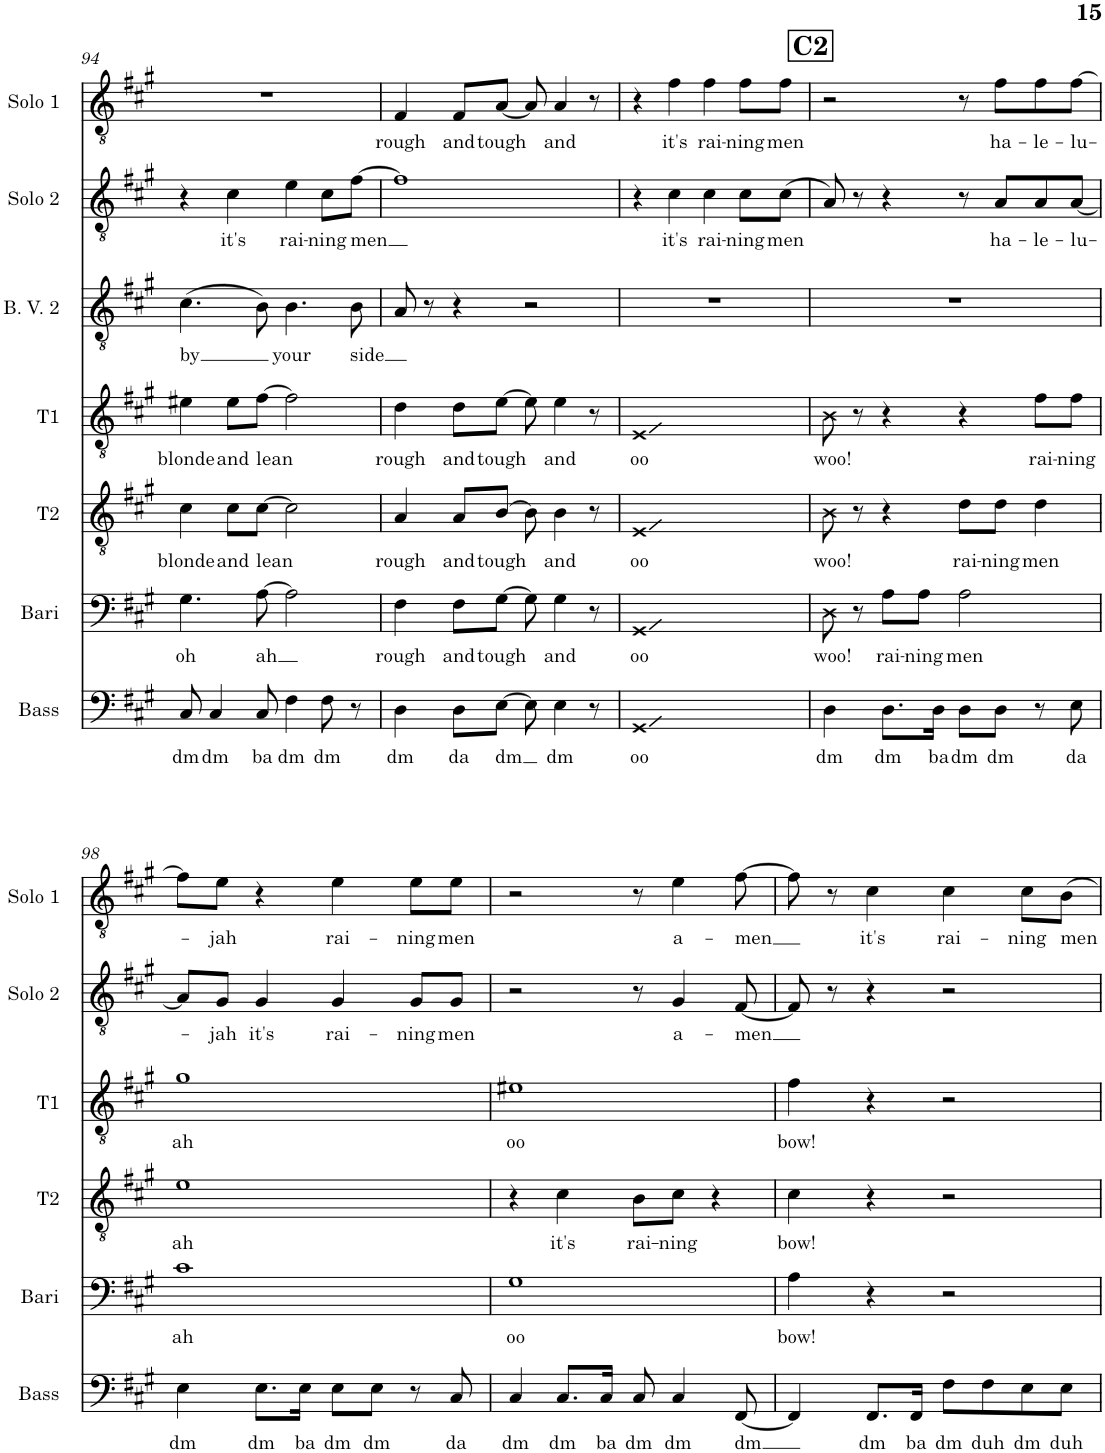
**kern	**text	**kern	**text	**kern	**text	**kern	**text	**kern	**text	**kern	**text	**kern	**text
*part7	*part7	*part6	*part6	*part5	*part5	*part4	*part4	*part3	*part3	*part2	*part2	*part1	*part1
*staff7	*staff7	*staff6	*staff6	*staff5	*staff5	*staff4	*staff4	*staff3	*staff3	*staff2	*staff2	*staff1	*staff1
*I"Bass	*	*I"Baritone	*	*I"Tenor 2	*	*I"Tenor 1	*	*I"Backing Vocals 2	*	*I"Solo 2	*	*I"Solo 1	*
*I'Bass	*	*I'Bari	*	*I'T2	*	*I'T1	*	*I'B. V. 2	*	*I'Solo 2	*	*I'Solo 1	*
!!LO:PB:g=z
*clefF4	*	*clefF4	*	*clefGv2	*	*clefGv2	*	*clefGv2	*	*clefGv2	*	*clefGv2	*
*k[f#c#g#]	*	*k[f#c#g#]	*	*k[f#c#g#]	*	*k[f#c#g#]	*	*k[f#c#g#]	*	*k[f#c#g#]	*	*k[f#c#g#]	*
*M4/4	*	*M4/4	*	*M4/4	*	*M4/4	*	*M4/4	*	*M4/4	*	*M4/4	*
=94	=94	=94	=94	=94	=94	=94	=94	=94	=94	=94	=94	=94	=94
!	!LO:LY:b	!	!LO:LY:b	!	!LO:LY:b	!	!LO:LY:b	!	!LO:LY:b	!	!	!	!
8C#/	dm	4.G#\	oh	4c#\	blonde	4e#X\	blonde	(4.c#\	by	4r	.	1r	.
!	!LO:LY:b	!	!	!	!	!	!	!	!	!	!	!	!
4C#/	dm	.	.	.	.	.	.	.	.	.	.	.	.
!	!	!	!	!	!LO:LY:b	!	!LO:LY:b	!	!	!	!LO:LY:b	!	!
.	.	.	.	8c#\L	and	8e#\L	and	.	.	4c#\	it's	.	.
!	!LO:LY:b	!	!LO:LY:b	!	!LO:LY:b	!	!LO:LY:b	!	!	!	!	!	!
8C#/	ba	[8A\	ah	[8c#\J	lean	[8f#\J	lean	8B\)	.	.	.	.	.
!	!LO:LY:b	!	!	!	!	!	!	!	!LO:LY:b	!	!LO:LY:b	!	!
4F#\	dm	2A\]	.	2c#\]	.	2f#\]	.	4.B\	-your	4e\	rai-	.	.
!	!LO:LY:b	!	!	!	!	!	!	!	!	!	!LO:LY:b	!	!
8F#\	dm	.	.	.	.	.	.	.	.	8c#\L	-ning	.	.
!	!	!	!	!	!	!	!	!	!LO:LY:b	!	!LO:LY:b	!	!
8r	.	.	.	.	.	.	.	8B\	side	[8f#\J	men	.	.
=95	=95	=95	=95	=95	=95	=95	=95	=95	=95	=95	=95	=95	=95
!	!LO:LY:b	!	!LO:LY:b	!	!LO:LY:b	!	!LO:LY:b	!	!	!	!	!	!LO:LY:b
4D\	dm	4F#\	rough	4A/	rough	4d\	rough	8A/	.	1f#]	.	4F#/	rough
.	.	.	.	.	.	.	.	8r	.	.	.	.	.
!	!LO:LY:b	!	!LO:LY:b	!	!LO:LY:b	!	!LO:LY:b	!	!	!	!	!	!LO:LY:b
8D\L	da	8F#\L	and	8A/L	and	8d\L	and	4r	.	.	.	8F#/L	and
!	!LO:LY:b	!	!LO:LY:b	!	!LO:LY:b	!	!LO:LY:b	!	!	!	!	!	!LO:LY:b
[8E\J	dm	[8G#\J	tough	[8B/J	tough	[8e\J	tough	.	.	.	.	[8A/J	tough
8E\]	.	8G#\]	.	8B\]	.	8e\]	.	2r	.	.	.	8A/]	.
!	!LO:LY:b	!	!LO:LY:b	!	!LO:LY:b	!	!LO:LY:b	!	!	!	!	!	!LO:LY:b
4E\	dm	4G#\	and	4B\	and	4e\	and	.	.	.	.	4A/	and
8r	.	8r	.	8r	.	8r	.	.	.	.	.	8r	.
=96	=96	=96	=96	=96	=96	=96	=96	=96	=96	=96	=96	=96	=96
!	!LO:LY:b	!	!LO:LY:b	!	!LO:LY:b	!	!LO:LY:b	!	!	!	!	!	!
1GG#	oo	1GG#	oo	1E	oo	1E	oo	1r	.	4r	.	4r	.
!	!	!	!	!	!	!	!	!	!	!	!LO:LY:b	!	!LO:LY:b
.	.	.	.	.	.	.	.	.	.	4c#\	it's	4f#\	it's
!	!	!	!	!	!	!	!	!	!	!	!LO:LY:b	!	!LO:LY:b
.	.	.	.	.	.	.	.	.	.	4c#\	rai-	4f#\	rai-
!	!	!	!	!	!	!	!	!	!	!	!LO:LY:b	!	!LO:LY:b
.	.	.	.	.	.	.	.	.	.	8c#\L	-ning	8f#\L	-ning
!	!	!	!	!	!	!	!	!	!	!	!LO:LY:b	!	!LO:LY:b
.	.	.	.	.	.	.	.	.	.	(8c#\J	men	8f#\J	men
!!LO:REH:place=s1:a:B:cj:fs=14:t=C2
=97	=97	=97	=97	=97	=97	=97	=97	=97	=97	=97	=97	=97	=97
!	!LO:LY:b	!	!LO:LY:b	!	!LO:LY:b	!	!LO:LY:b	!	!	!	!	!	!
4D\	dm	8D\	woo!	8B\	woo!	8B\	woo!	1r	.	8A/)	.	2r	.
.	.	8r	.	8r	.	8r	.	.	.	8r	.	.	.
!	!LO:LY:b	!	!LO:LY:b	!	!	!	!	!	!	!	!	!	!
8.D\L	dm	8A\L	rai-	4r	.	4r	.	.	.	4r	.	.	.
!	!	!	!LO:LY:b	!	!	!	!	!	!	!	!	!	!
.	.	8A\J	-ning	.	.	.	.	.	.	.	.	.	.
!	!LO:LY:b	!	!	!	!	!	!	!	!	!	!	!	!
16D\Jk	ba	.	.	.	.	.	.	.	.	.	.	.	.
!	!LO:LY:b	!	!LO:LY:b	!	!LO:LY:b	!	!	!	!	!	!	!	!
8D\L	dm	2A\	men	8d\L	rai-	4r	.	.	.	8r	.	8r	.
!	!LO:LY:b	!	!	!	!LO:LY:b	!	!	!	!	!	!LO:LY:b	!	!LO:LY:b
8D\J	dm	.	.	8d\J	-ning	.	.	.	.	8A/L	ha-	8f#\L	ha-
!	!	!	!	!	!LO:LY:b	!	!LO:LY:b	!	!	!	!LO:LY:b	!	!LO:LY:b
8r	.	.	.	4d\	men	8f#\L	rai-	.	.	8A/	-le-	8f#\	-le-
!	!LO:LY:b	!	!	!	!	!	!LO:LY:b	!	!	!	!LO:LY:b	!	!LO:LY:b
8E\	da	.	.	.	.	8f#\J	-ning	.	.	[8A/J	-lu-	[8f#\J	-lu-
!!LO:LB:g=z
=98	=98	=98	=98	=98	=98	=98	=98	=98	=98	=98	=98	=98	=98
!	!LO:LY:b	!	!LO:LY:b	!	!LO:LY:b	!	!LO:LY:b	!	!	!	!	!	!
4E\	dm	1c#	ah	1e	ah	1g#	ah	1r	.	8A/L]	.	8f#\L]	.
!	!	!	!	!	!	!	!	!	!	!	!LO:LY:b	!	!LO:LY:b
.	.	.	.	.	.	.	.	.	.	8G#/J	-jah	8e\J	-jah
!	!LO:LY:b	!	!	!	!	!	!	!	!	!	!LO:LY:b	!	!
8.E\L	dm	.	.	.	.	.	.	.	.	4G#/	it's	4r	.
!	!LO:LY:b	!	!	!	!	!	!	!	!	!	!	!	!
16E\Jk	ba	.	.	.	.	.	.	.	.	.	.	.	.
!	!LO:LY:b	!	!	!	!	!	!	!	!	!	!LO:LY:b	!	!LO:LY:b
8E\L	dm	.	.	.	.	.	.	.	.	4G#/	rai-	4e\	rai-
!	!LO:LY:b	!	!	!	!	!	!	!	!	!	!	!	!
8E\J	dm	.	.	.	.	.	.	.	.	.	.	.	.
!	!	!	!	!	!	!	!	!	!	!	!LO:LY:b	!	!LO:LY:b
8r	.	.	.	.	.	.	.	.	.	8G#/L	-ning	8e\L	-ning
!	!LO:LY:b	!	!	!	!	!	!	!	!	!	!LO:LY:b	!	!LO:LY:b
8C#/	da	.	.	.	.	.	.	.	.	8G#/J	men	8e\J	men
=99	=99	=99	=99	=99	=99	=99	=99	=99	=99	=99	=99	=99	=99
!	!LO:LY:b	!	!LO:LY:b	!	!	!	!LO:LY:b	!	!	!	!	!	!
4C#/	dm	1G#	oo	4r	.	1e#X	oo	1r	.	2r	.	2r	.
!	!LO:LY:b	!	!	!	!LO:LY:b	!	!	!	!	!	!	!	!
8.C#/L	dm	.	.	4c#\	it's	.	.	.	.	.	.	.	.
!	!LO:LY:b	!	!	!	!	!	!	!	!	!	!	!	!
16C#/Jk	ba	.	.	.	.	.	.	.	.	.	.	.	.
!	!LO:LY:b	!	!	!	!LO:LY:b	!	!	!	!	!	!	!	!
8C#/	dm	.	.	8B\L	rai-	.	.	.	.	8r	.	8r	.
!	!LO:LY:b	!	!	!	!LO:LY:b	!	!	!	!	!	!LO:LY:b	!	!LO:LY:b
4C#/	dm	.	.	8c#\J	-ning	.	.	.	.	4G#/	a-	4e\	a-
.	.	.	.	4r	.	.	.	.	.	.	.	.	.
!	!LO:LY:b	!	!	!	!	!	!	!	!	!	!LO:LY:b	!	!LO:LY:b
[8FF#/	dm	.	.	.	.	.	.	.	.	[8F#/	-men	[8f#\	-men
=100	=100	=100	=100	=100	=100	=100	=100	=100	=100	=100	=100	=100	=100
!	!	!	!LO:LY:b	!	!LO:LY:b	!	!LO:LY:b	!	!	!	!	!	!
4FF#/]	.	4A\	bow!	4c#\	bow!	4f#\	bow!	1r	.	8F#/]	.	8f#\]	.
.	.	.	.	.	.	.	.	.	.	8r	.	8r	.
!	!LO:LY:b	!	!	!	!	!	!	!	!	!	!	!	!LO:LY:b
8.FF#/L	dm	4r	.	4r	.	4r	.	.	.	4r	.	4c#\	it's
!	!LO:LY:b	!	!	!	!	!	!	!	!	!	!	!	!
16FF#/Jk	ba	.	.	.	.	.	.	.	.	.	.	.	.
!	!LO:LY:b	!	!	!	!	!	!	!	!	!	!	!	!LO:LY:b
8F#\L	dm	2r	.	2r	.	2r	.	.	.	2r	.	4c#\	rai-
!	!LO:LY:b	!	!	!	!	!	!	!	!	!	!	!	!
8F#\	duh	.	.	.	.	.	.	.	.	.	.	.	.
!	!LO:LY:b	!	!	!	!	!	!	!	!	!	!	!	!LO:LY:b
8E\	dm	.	.	.	.	.	.	.	.	.	.	8c#\L	-ning
!	!LO:LY:b	!	!	!	!	!	!	!	!	!	!	!	!LO:LY:b
8E\J	duh	.	.	.	.	.	.	.	.	.	.	8B\J	men
=	=	=	=	=	=	=	=	=	=	=	=	=	=
*-	*-	*-	*-	*-	*-	*-	*-	*-	*-	*-	*-	*-	*-
